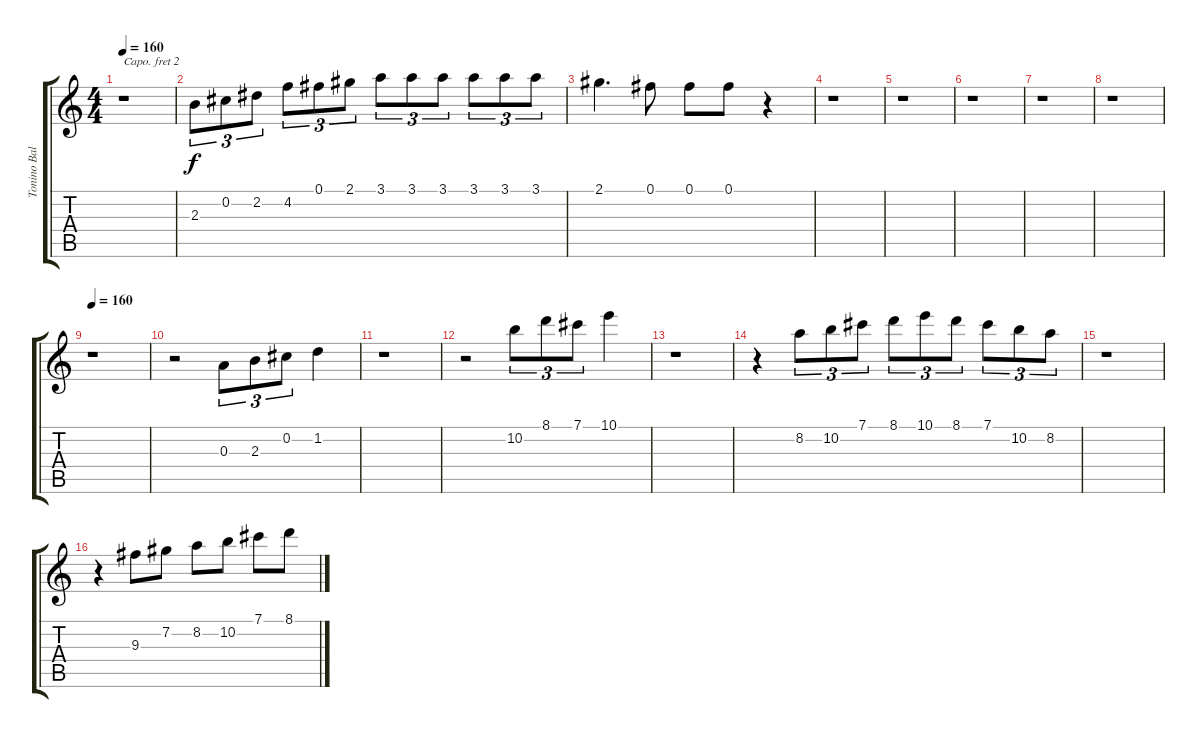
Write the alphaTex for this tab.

\track ("Tonino Balliardo" "Tonino Bal") {instrument acousticguitarnylon}
\staff {score tabs}
\capo 2
\tuning (E4 B3 G3 D3 A2 E2) {hide}
\ts (4 4)
\tempo 160
\clef g2
\ks c
r.1{dy f} |
2.3.8{tu (3 2)} 0.2.8{tu (3 2)} 2.2.8{tu (3 2)} 4.2.8{tu (3 2)} 0.1.8{tu (3 2)} 2.1.8{tu (3 2)} 3.1.8{tu (3 2)} 3.1.8{tu (3 2)} 3.1.8{tu (3 2)} 3.1.8{tu (3 2)} 3.1.8{tu (3 2)} 3.1.8{tu (3 2)} |
2.1.4{d} 0.1.8 0.1.8 0.1.8 r.4 |
r.1 |
r.1 |
r.1 |
r.1 |
r.1 |
\tempo 160
r.1 |
r.2 0.3.8{tu (3 2)} 2.3.8{tu (3 2)} 0.2.8{tu (3 2)} 1.2.4 |
r.1 |
r.2 10.2.8{tu (3 2)} 8.1.8{tu (3 2)} 7.1.8{tu (3 2)} 10.1.4 |
r.1 |
r.4 8.2.8{tu (3 2)} 10.2.8{tu (3 2)} 7.1.8{tu (3 2)} 8.1.8{tu (3 2)} 10.1.8{tu (3 2)} 8.1.8{tu (3 2)} 7.1.8{tu (3 2)} 10.2.8{tu (3 2)} 8.2.8{tu (3 2)} |
r.1 |
r.4 9.3.8 7.2.8 8.2.8 10.2.8 7.1.8 8.1.8
